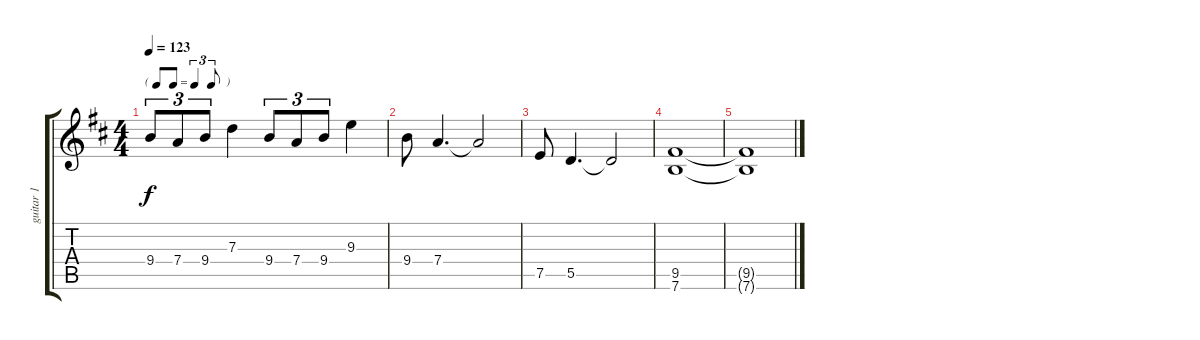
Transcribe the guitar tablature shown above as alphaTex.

\track ("guitar 1" "guitar 1") {instrument overdrivenguitar}
\staff {score tabs}
\tuning (E4 B3 G3 D3 A2 E2) {hide}
\ts (4 4)
\tf triplet8th
\tempo 123
\clef g2
\ks d
9.4.8{tu (3 2) dy f} 7.4.8{tu (3 2)} 9.4.8{tu (3 2)} 7.3.4 9.4.8{tu (3 2)} 7.4.8{tu (3 2)} 9.4.8{tu (3 2)} 9.3.4 |
9.4.8 7.4.4{d} 7.4{t}.2 |
7.5.8 5.5.4{d} 5.5{t}.2 |
(9.5 7.6).1 |
(9.5{t} 7.6{t}).1{volume 0}
